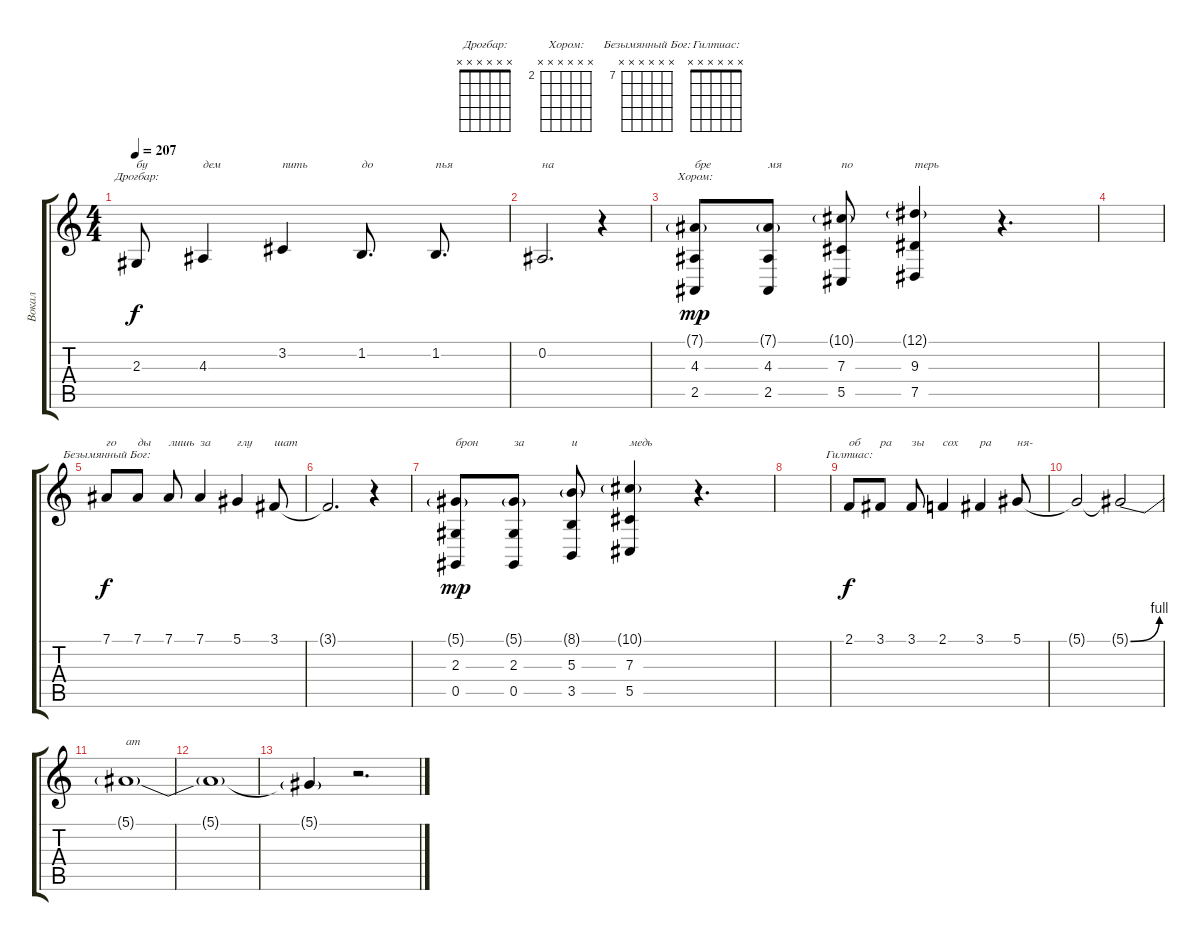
\track ("Вокал" "Вокал") {instrument voiceoohs}
\staff {score tabs}
\tuning (Eb4 Bb3 Gb3 Db3 Ab2 Eb2) {hide}
\chord ("Дрогбар:" x x x x x x)
\chord ("Хором:" x x x x x x) {firstfret 2}
\chord ("Безымянный Бог:" x x x x x x) {firstfret 7}
\chord ("Гилтиас:" x x x x x x)
\ts (4 4)
\tempo 207
\clef g2
\ks c
2.3.8{ch "Дрогбар:" txt "бу" dy f instrument applause} 4.3.4{txt "дем"} 3.2.4{txt "пить"} 1.2.8{d txt "до"} 1.2.8{d txt "пья"} |
0.2.2{d txt "на"} r.4 |
(7.1{g} 4.3 2.5).8{ch "Хором:" txt "бре" dy mp instrument voiceoohs} (7.1{g} 4.3 2.5).8{txt "мя"} (10.1{g} 7.3 5.5).8{txt "по"} (12.1{g} 9.3 7.5).4{txt "терь"} r.4{d} |
|
7.1.8{ch "Безымянный Бог:" txt "го" dy f instrument cello} 7.1.8{txt "ды"} 7.1.8{txt "лишь"} 7.1.4{txt "за"} 5.1.4{txt "глу"} 3.1.8{txt "шат"} |
3.1{t}.2{d} r.4 |
(5.1{g} 2.3 0.5).8{txt "брон" dy mp instrument voiceoohs} (5.1{g} 2.3 0.5).8{txt "за"} (8.1{g} 5.3 3.5).8{txt "и"} (10.1{g} 7.3 5.5).4{txt "медь"} r.4{d} |
|
2.1.8{ch "Гилтиас:" txt "об" dy f instrument violin} 3.1.8{txt "ра"} 3.1.8{txt "зы"} 2.1.4{txt "сох"} 3.1.4{txt "ра"} 5.1.8{txt "ня-"} |
5.1{t}.2 5.1{be (bend 0 0 60 4) t}.2 |
5.1{t}.1{txt "ат"} |
5.1{t}.1 |
5.1{t}.4 r.2{d}
